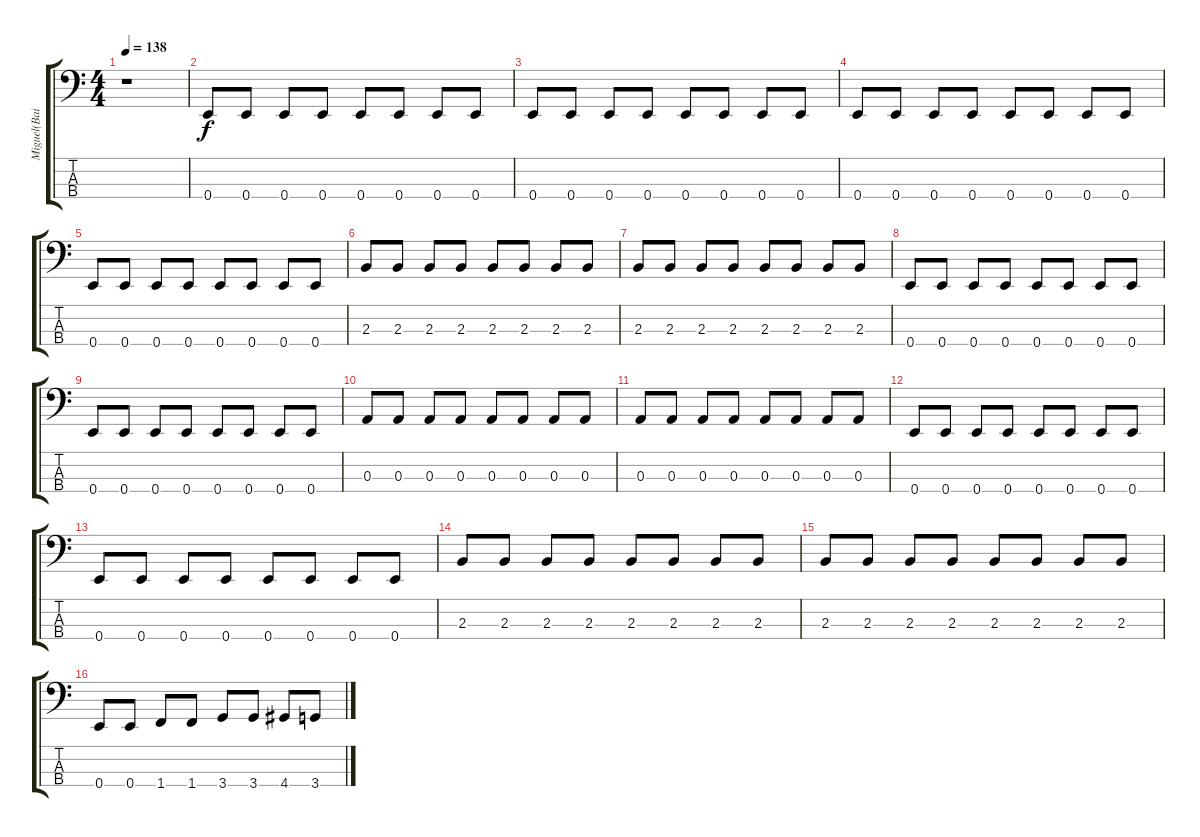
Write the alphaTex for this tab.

\track ("Miguel(Baixo)" "Miguel(Bai") {instrument electricbassfinger}
\staff {score tabs}
\tuning (G2 D2 A1 E1) {hide}
\ts (4 4)
\tempo 138
\clef f4
\ks c
r.1{dy f} |
0.4.8 0.4.8 0.4.8 0.4.8 0.4.8 0.4.8 0.4.8 0.4.8 |
0.4.8 0.4.8 0.4.8 0.4.8 0.4.8 0.4.8 0.4.8 0.4.8 |
0.4.8 0.4.8 0.4.8 0.4.8 0.4.8 0.4.8 0.4.8 0.4.8 |
0.4.8 0.4.8 0.4.8 0.4.8 0.4.8 0.4.8 0.4.8 0.4.8 |
2.3.8 2.3.8 2.3.8 2.3.8 2.3.8 2.3.8 2.3.8 2.3.8 |
2.3.8 2.3.8 2.3.8 2.3.8 2.3.8 2.3.8 2.3.8 2.3.8 |
0.4.8 0.4.8 0.4.8 0.4.8 0.4.8 0.4.8 0.4.8 0.4.8 |
0.4.8 0.4.8 0.4.8 0.4.8 0.4.8 0.4.8 0.4.8 0.4.8 |
0.3.8 0.3.8 0.3.8 0.3.8 0.3.8 0.3.8 0.3.8 0.3.8 |
0.3.8 0.3.8 0.3.8 0.3.8 0.3.8 0.3.8 0.3.8 0.3.8 |
0.4.8 0.4.8 0.4.8 0.4.8 0.4.8 0.4.8 0.4.8 0.4.8 |
0.4.8 0.4.8 0.4.8 0.4.8 0.4.8 0.4.8 0.4.8 0.4.8 |
2.3.8 2.3.8 2.3.8 2.3.8 2.3.8 2.3.8 2.3.8 2.3.8 |
2.3.8 2.3.8 2.3.8 2.3.8 2.3.8 2.3.8 2.3.8 2.3.8 |
0.4.8 0.4.8 1.4.8 1.4.8 3.4.8 3.4.8 4.4.8 3.4.8
